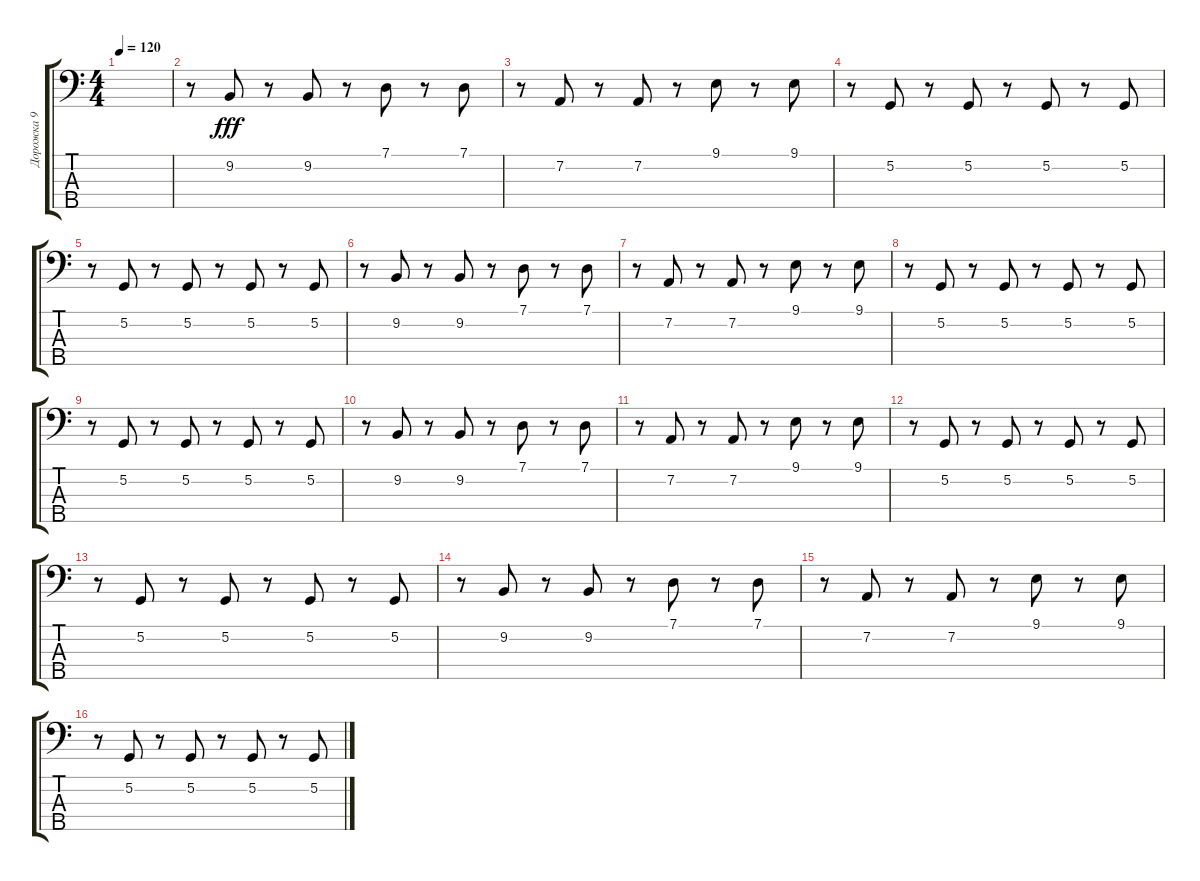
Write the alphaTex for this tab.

\track ("Дорожка 9" "Дорожка 9") {instrument lead8bassandlead}
\staff {score tabs}
\tuning (G2 D2 A1 E1 B0) {hide}
\ts (4 4)
\tempo 120
\clef f4
\ks c
|
r.8 9.2.8{dy fff} r.8 9.2.8 r.8 7.1.8 r.8 7.1.8 |
r.8 7.2.8 r.8 7.2.8 r.8 9.1.8 r.8 9.1.8 |
r.8 5.2.8 r.8 5.2.8 r.8 5.2.8 r.8 5.2.8 |
r.8 5.2.8 r.8 5.2.8 r.8 5.2.8 r.8 5.2.8 |
r.8 9.2.8 r.8 9.2.8 r.8 7.1.8 r.8 7.1.8 |
r.8 7.2.8 r.8 7.2.8 r.8 9.1.8 r.8 9.1.8 |
r.8 5.2.8 r.8 5.2.8 r.8 5.2.8 r.8 5.2.8 |
r.8 5.2.8 r.8 5.2.8 r.8 5.2.8 r.8 5.2.8 |
r.8 9.2.8 r.8 9.2.8 r.8 7.1.8 r.8 7.1.8 |
r.8 7.2.8 r.8 7.2.8 r.8 9.1.8 r.8 9.1.8 |
r.8 5.2.8 r.8 5.2.8 r.8 5.2.8 r.8 5.2.8 |
r.8 5.2.8 r.8 5.2.8 r.8 5.2.8 r.8 5.2.8 |
r.8 9.2.8 r.8 9.2.8 r.8 7.1.8 r.8 7.1.8 |
r.8 7.2.8 r.8 7.2.8 r.8 9.1.8 r.8 9.1.8 |
r.8 5.2.8 r.8 5.2.8 r.8 5.2.8 r.8 5.2.8
